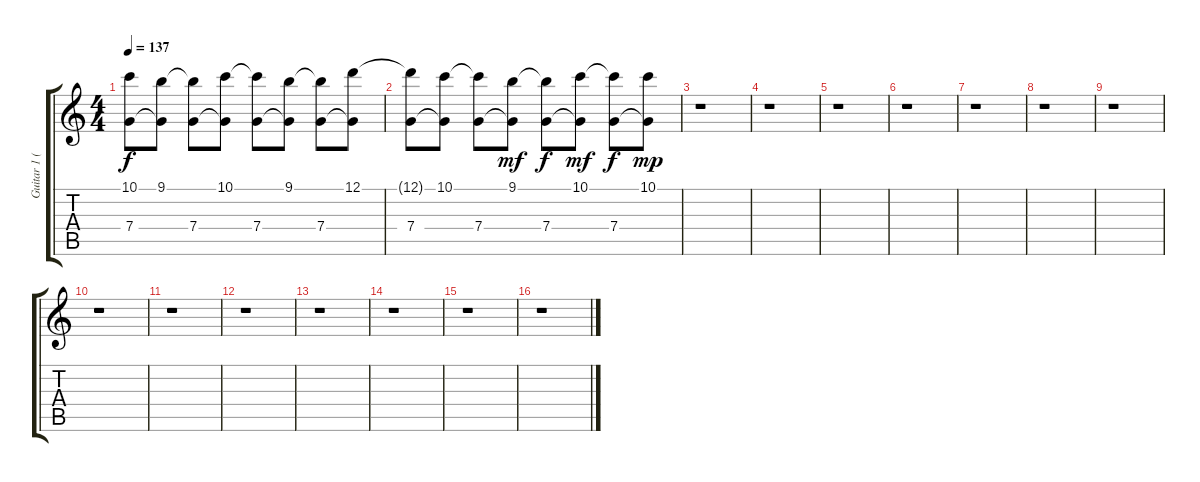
\track ("Guitar 1 (Clean)" "Guitar 1 (") {instrument acousticguitarnylon}
\staff {score tabs}
\tuning (D4 A3 F3 C3 G2 D2) {hide}
\ts (4 4)
\tempo 137
\clef g2
\ks c
(10.1{t} 7.4).8{dy f} (9.1 7.4{t}).8 (9.1{t} 7.4).8 (10.1 7.4{t}).8 (10.1{t} 7.4).8 (9.1 7.4{t}).8 (9.1{t} 7.4).8 (12.1 7.4{t}).8 |
(12.1{t} 7.4).8 (10.1 7.4{t}).8 (10.1{t} 7.4).8 (9.1 7.4{t}).8{dy mf} (9.1{t} 7.4).8{dy f} (10.1 7.4{t}).8{dy mf} (10.1{t} 7.4).8{dy f} (10.1 7.4{t}).8{dy mp} |
r.1 |
r.1 |
r.1 |
r.1 |
r.1 |
r.1 |
r.1 |
r.1 |
r.1 |
r.1 |
r.1 |
r.1 |
r.1 |
r.1
